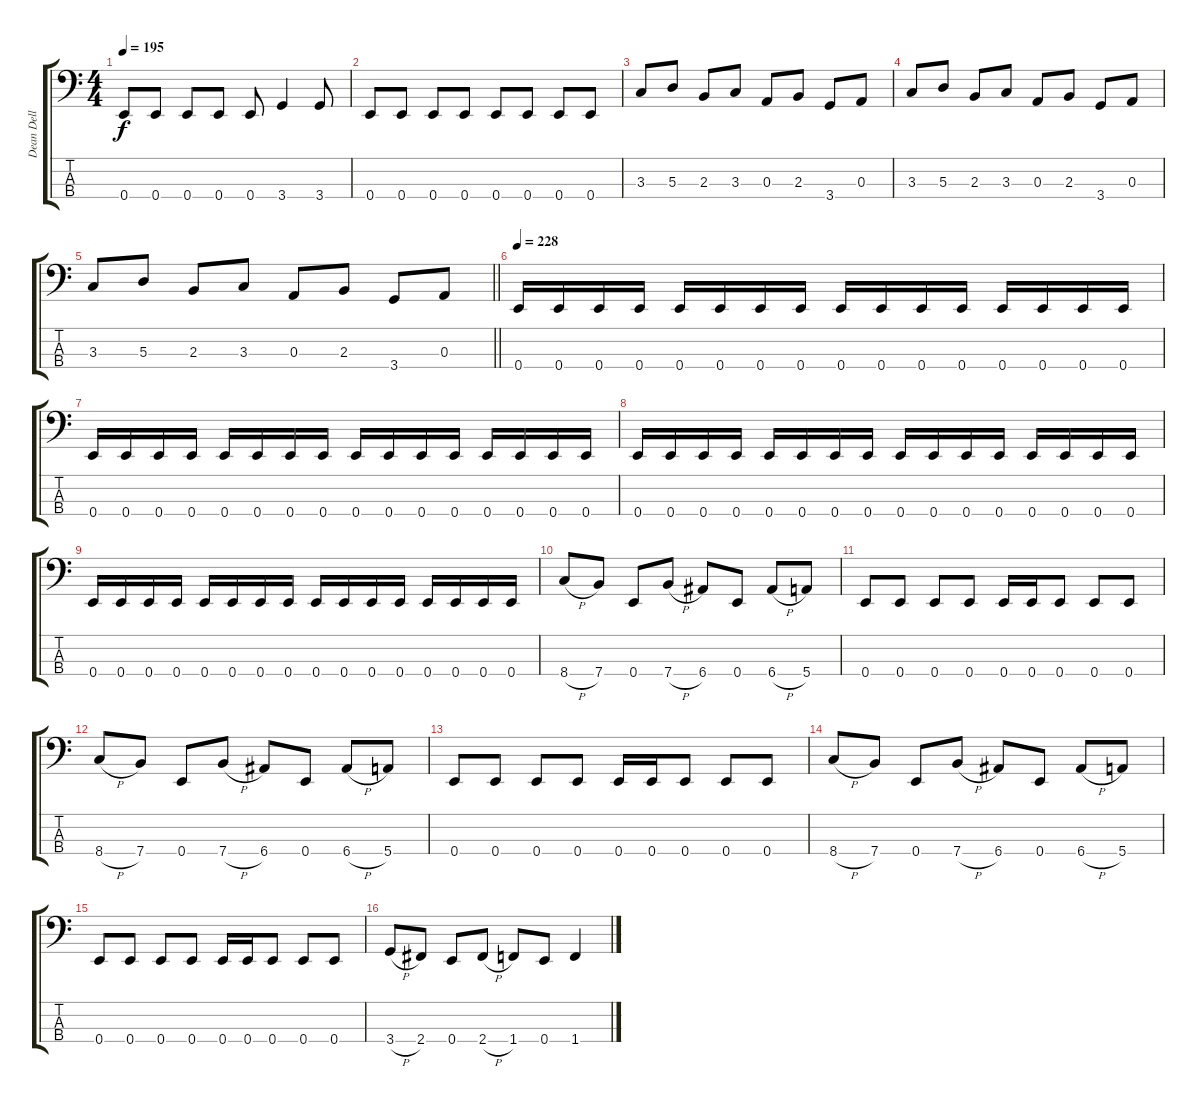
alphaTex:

\track ("Dean Dell" "Dean Dell") {instrument electricbasspick}
\staff {score tabs}
\tuning (G2 D2 A1 E1) {hide}
\ts (4 4)
\tempo 195
\clef f4
\ks c
0.4.8{dy f} 0.4.8 0.4.8 0.4.8 0.4.8 3.4.4 3.4.8 |
0.4.8 0.4.8 0.4.8 0.4.8 0.4.8 0.4.8 0.4.8 0.4.8 |
3.3.8 5.3.8 2.3.8 3.3.8 0.3.8 2.3.8 3.4.8 0.3.8 |
3.3.8 5.3.8 2.3.8 3.3.8 0.3.8 2.3.8 3.4.8 0.3.8 |
\barLineRight lightlight
3.3.8 5.3.8 2.3.8 3.3.8 0.3.8 2.3.8 3.4.8 0.3.8 |
\tempo 228
0.4.16 0.4.16 0.4.16 0.4.16 0.4.16 0.4.16 0.4.16 0.4.16 0.4.16 0.4.16 0.4.16 0.4.16 0.4.16 0.4.16 0.4.16 0.4.16 |
0.4.16 0.4.16 0.4.16 0.4.16 0.4.16 0.4.16 0.4.16 0.4.16 0.4.16 0.4.16 0.4.16 0.4.16 0.4.16 0.4.16 0.4.16 0.4.16 |
0.4.16 0.4.16 0.4.16 0.4.16 0.4.16 0.4.16 0.4.16 0.4.16 0.4.16 0.4.16 0.4.16 0.4.16 0.4.16 0.4.16 0.4.16 0.4.16 |
0.4.16 0.4.16 0.4.16 0.4.16 0.4.16 0.4.16 0.4.16 0.4.16 0.4.16 0.4.16 0.4.16 0.4.16 0.4.16 0.4.16 0.4.16 0.4.16 |
8.4{h}.8 7.4.8 0.4.8 7.4{h}.8 6.4.8 0.4.8 6.4{h}.8 5.4.8 |
0.4.8 0.4.8 0.4.8 0.4.8 0.4.16 0.4.16 0.4.8 0.4.8 0.4.8 |
8.4{h}.8 7.4.8 0.4.8 7.4{h}.8 6.4.8 0.4.8 6.4{h}.8 5.4.8 |
0.4.8 0.4.8 0.4.8 0.4.8 0.4.16 0.4.16 0.4.8 0.4.8 0.4.8 |
8.4{h}.8 7.4.8 0.4.8 7.4{h}.8 6.4.8 0.4.8 6.4{h}.8 5.4.8 |
0.4.8 0.4.8 0.4.8 0.4.8 0.4.16 0.4.16 0.4.8 0.4.8 0.4.8 |
3.4{h}.8 2.4.8 0.4.8 2.4{h}.8 1.4.8 0.4.8 1.4.4
